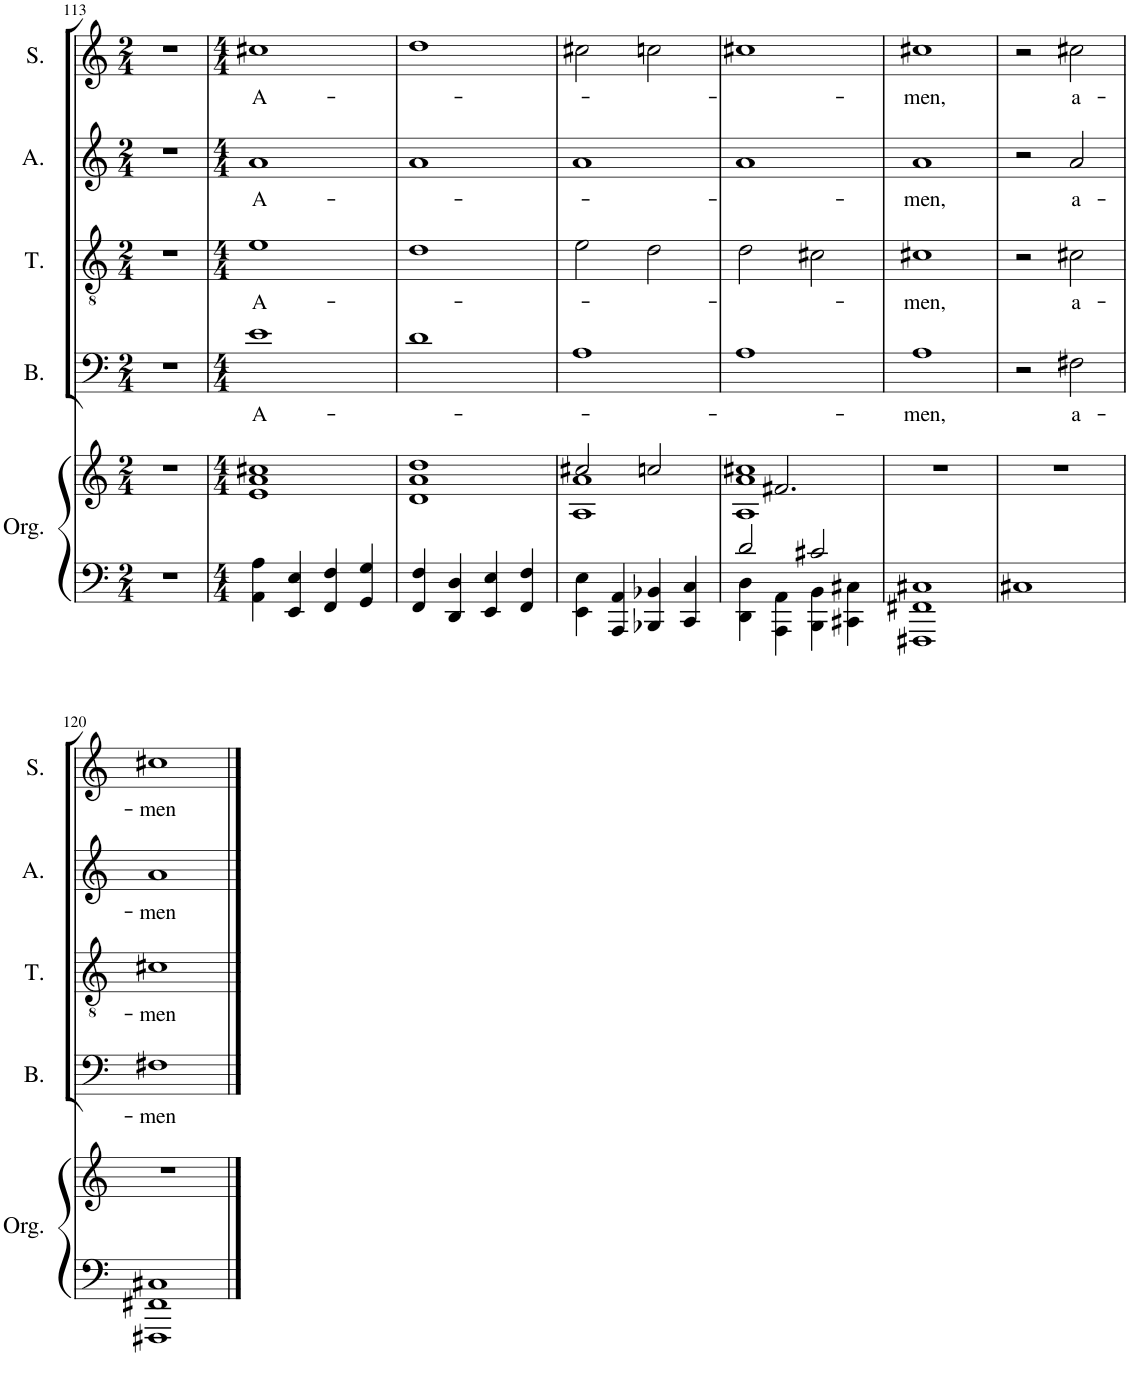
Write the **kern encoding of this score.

**kern	**kern	**kern	**text	**kern	**text	**kern	**text	**kern	**text
*part5	*part5	*part4	*part4	*part3	*part3	*part2	*part2	*part1	*part1
*staff6	*staff5	*staff4	*staff4	*staff3	*staff3	*staff2	*staff2	*staff1	*staff1
*I"Organ	*	*I"Bass	*	*I"Tenor	*	*I"Alto	*	*I"Soprano	*
*I'Org.	*	*I'B.	*	*I'T.	*	*I'A.	*	*I'S.	*
!!LO:PB:g=z
*clefF4	*clefG2	*clefF4	*	*clefGv2	*	*clefG2	*	*clefG2	*
*k[]	*k[]	*k[]	*	*k[]	*	*k[]	*	*k[]	*
*M2/4	*M2/4	*M2/4	*	*M2/4	*	*M2/4	*	*M2/4	*
=113	=113	=113	=113	=113	=113	=113	=113	=113	=113
2r	2r	2r	.	2r	.	2r	.	2r	.
=114	=114	=114	=114	=114	=114	=114	=114	=114	=114
*M4/4	*M4/4	*M4/4	*	*M4/4	*	*M4/4	*	*M4/4	*
*^	*^	*	*	*	*	*	*	*	*
!	!	!	!	!	!LO:LY:b	!	!LO:LY:b	!	!LO:LY:b	!	!LO:LY:b
1ryy	4AA\ 4A\	1ryy	1e 1a 1cc#X	1e	A-	1e	A-	1a	A-	1cc#X	A-
.	4EE/ 4E/	.	.	.	.	.	.	.	.	.	.
.	4FF/ 4F/	.	.	.	.	.	.	.	.	.	.
.	4GG/ 4G/	.	.	.	.	.	.	.	.	.	.
=115	=115	=115	=115	=115	=115	=115	=115	=115	=115	=115	=115
1ryy	4FF/ 4F/	1ryy	1d 1a 1dd	1d	.	1d	.	1a	.	1dd	.
.	4DD/ 4D/	.	.	.	.	.	.	.	.	.	.
.	4EE/ 4E/	.	.	.	.	.	.	.	.	.	.
.	4FF/ 4F/	.	.	.	.	.	.	.	.	.	.
=116	=116	=116	=116	=116	=116	=116	=116	=116	=116	=116	=116
1ryy	4EE\ 4E\	2cc#X/	1A 1a	1A	.	2e\	.	1a	.	2cc#X\	.
.	4AAA/ 4AA/	.	.	.	.	.	.	.	.	.	.
.	4BBB-X/ 4BB-X/	2ccn/	.	.	.	2d\	.	.	.	2ccn\	.
.	4CC/ 4C/	.	.	.	.	.	.	.	.	.	.
=117	=117	=117	=117	=117	=117	=117	=117	=117	=117	=117	=117
*	*^	*	*	*	*	*	*	*	*	*	*
1ryy	4DD\ 4D\	2d/	4ryy	1A 1a 1cc#X	1A	.	2d\	.	1a	.	1cc#X	.
.	4AAA\ 4AA\	.	2.f#X/	.	.	.	.	.	.	.	.	.
.	4BBB\ 4BB\	2c#X/	.	.	.	.	2c#X\	.	.	.	.	.
.	4CC#X\ 4C#X\	.	.	.	.	.	.	.	.	.	.	.
*	*v	*v	*	*	*	*	*	*	*	*	*	*
*	*	*v	*v	*	*	*	*	*	*	*	*
=118	=118	=118	=118	=118	=118	=118	=118	=118	=118	=118
!	!	!	!	!LO:LY:b	!	!LO:LY:b	!	!LO:LY:b	!	!LO:LY:b
*v	*v	*	*	*	*	*	*	*	*	*
1FFF#X 1FF#X 1C#X	1r	1A	-men,	1c#X	-men,	1a	-men,	1cc#X	-men,
=119	=119	=119	=119	=119	=119	=119	=119	=119	=119
1C#X	1r	2r	.	2r	.	2r	.	2r	.
!	!	!	!LO:LY:b	!	!LO:LY:b	!	!LO:LY:b	!	!LO:LY:b
.	.	2F#X\	a-	2c#X\	a-	2a/	a-	2cc#X\	a-
!!LO:LB:g=z
=120	=120	=120	=120	=120	=120	=120	=120	=120	=120
!	!	!	!LO:LY:b	!	!LO:LY:b	!	!LO:LY:b	!	!LO:LY:b
1FFF#X 1FF#X 1C#X	1r	1F#X	-men	1c#X	-men	1a	-men	1cc#X	-men
==	==	==	==	==	==	==	==	==	==
*-	*-	*-	*-	*-	*-	*-	*-	*-	*-
